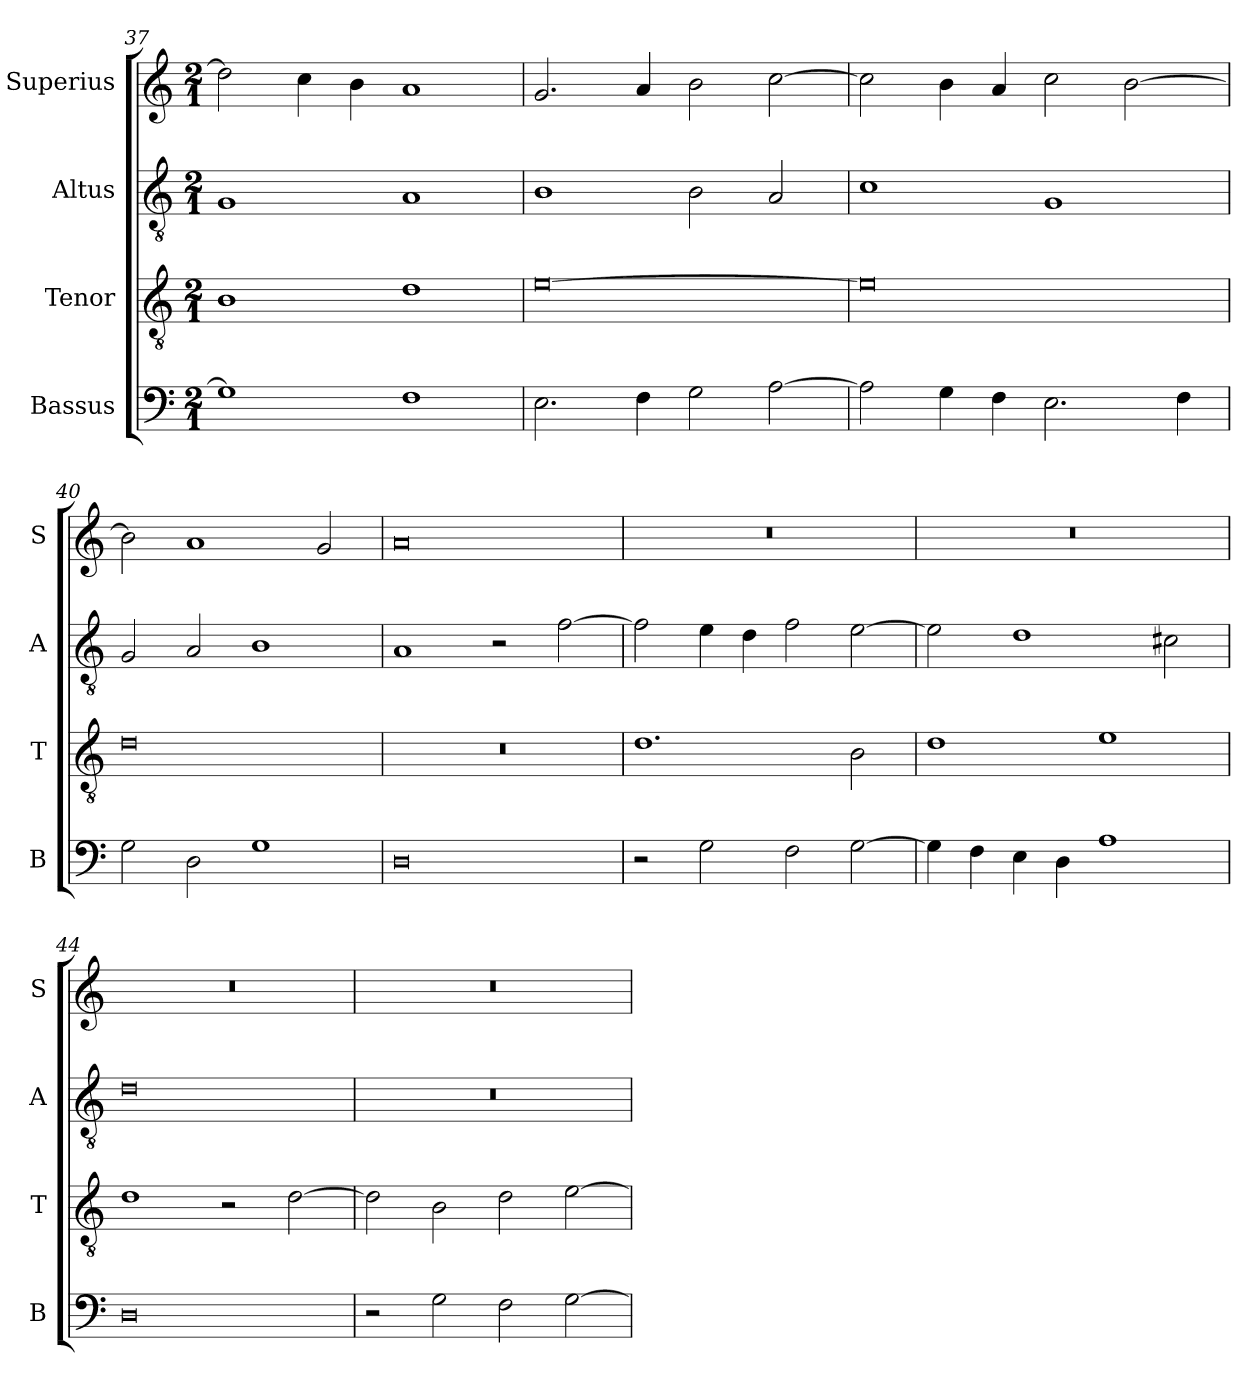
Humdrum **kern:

**kern	**kern	**kern	**kern
*part4	*part3	*part2	*part1
*staff4	*staff3	*staff2	*staff1
*I"Bassus	*I"Tenor	*I"Altus	*I"Superius
*I'B	*I'T	*I'A	*I'S
*clefF4	*clefGv2	*clefGv2	*clefG2
*k[]	*k[]	*k[]	*k[]
*M2/1	*M2/1	*M2/1	*M2/1
=37	=37	=37	=37
1G]	1B	1G	2dd\]
.	.	.	4cc\
.	.	.	4b\
1F	1d	1A	1a
=38	=38	=38	=38
2.E\	[0e	1B	2.g/
4F\	.	.	4a/
2G\	.	2B\	2b\
[2A\	.	2A/	[2cc\
=39	=39	=39	=39
2A\]	0e]	1c	2cc\]
4G\	.	.	4b\
4F\	.	.	4a/
2.E\	.	1G	2cc\
.	.	.	[2b\
4F\	.	.	.
=40	=40	=40	=40
2G\	0d	2G/	2b\]
2D\	.	2A/	1a
1G	.	1B	.
.	.	.	2g/
=41	=41	=41	=41
0D	0r	1A	0a
.	.	2r	.
.	.	[2f\	.
=42	=42	=42	=42
2r	1.d	2f\]	0r
2G\	.	4e\	.
.	.	4d\	.
2F\	.	2f\	.
[2G\	2B\	[2e\	.
=43	=43	=43	=43
4G\]	1d	2e\]	0r
4F\	.	.	.
4E\	.	1d	.
4D\	.	.	.
1A	1e	.	.
.	.	2c#X\	.
=44	=44	=44	=44
0D	1d	0d	0r
.	2r	.	.
.	[2d\	.	.
=45	=45	=45	=45
2r	2d\]	0r	0r
2G\	2B\	.	.
2F\	2d\	.	.
[2G\	[2e\	.	.
=	=	=	=
*-	*-	*-	*-
